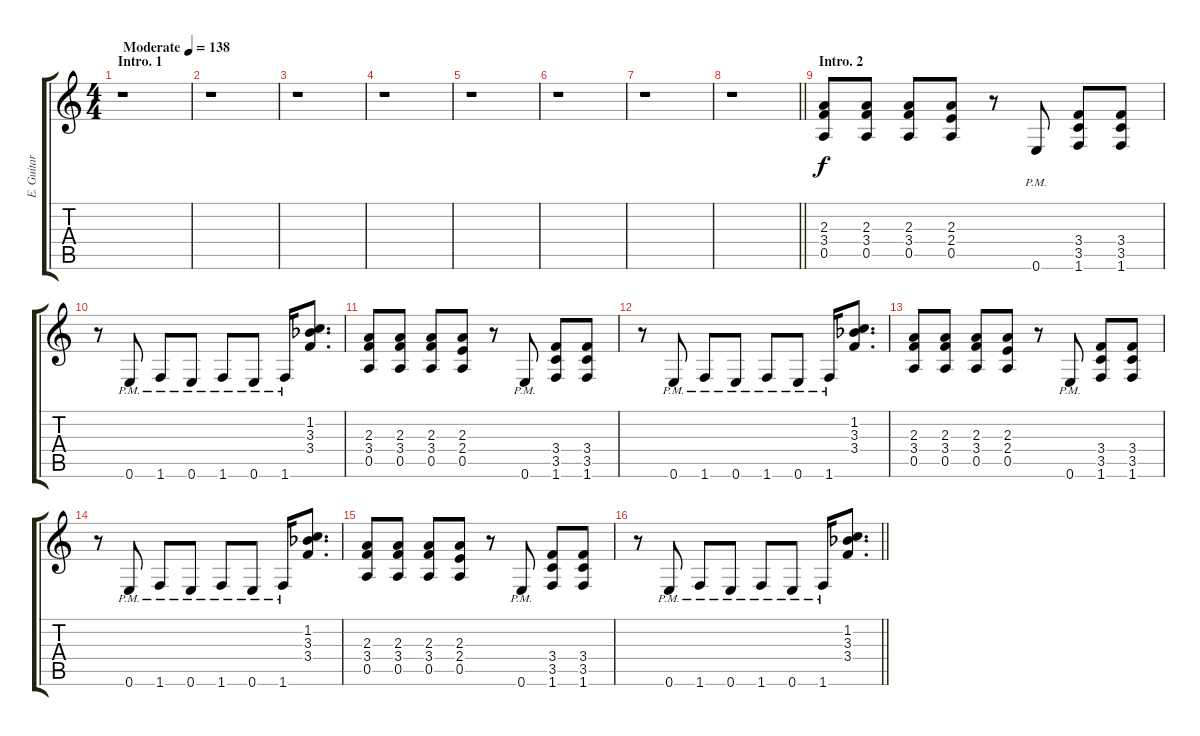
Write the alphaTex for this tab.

\track ("E. Guitar II" "E. Guitar ") {instrument overdrivenguitar}
\staff {score tabs}
\tuning (E4 B3 G3 D3 A2 E2) {hide}
\ts (4 4)
\section ("" "Intro. 1")
\tempo (138 "Moderate")
\clef g2
\ks c
r.1{dy f instrument overdrivenguitar} |
r.1 |
r.1 |
r.1 |
r.1 |
r.1 |
r.1 |
\barLineRight lightlight
r.1 |
\section ("" "Intro. 2")
(2.3 3.4 0.5).8 (2.3 3.4 0.5).8 (2.3 3.4 0.5).8 (2.3 2.4 0.5).8 r.8 0.6{pm}.8 (3.4 3.5 1.6).8 (3.4 3.5 1.6).8 |
r.8 0.6{pm}.8 1.6{pm}.8 0.6{pm}.8 1.6{pm}.8 0.6{pm}.8 1.6{pm}.16 (1.2 3.3{acc b} 3.4).8{d} |
(2.3 3.4 0.5).8 (2.3 3.4 0.5).8 (2.3 3.4 0.5).8 (2.3 2.4 0.5).8 r.8 0.6{pm}.8 (3.4 3.5 1.6).8 (3.4 3.5 1.6).8 |
r.8 0.6{pm}.8 1.6{pm}.8 0.6{pm}.8 1.6{pm}.8 0.6{pm}.8 1.6{pm}.16 (1.2 3.3{acc b} 3.4).8{d} |
(2.3 3.4 0.5).8 (2.3 3.4 0.5).8 (2.3 3.4 0.5).8 (2.3 2.4 0.5).8 r.8 0.6{pm}.8 (3.4 3.5 1.6).8 (3.4 3.5 1.6).8 |
r.8 0.6{pm}.8 1.6{pm}.8 0.6{pm}.8 1.6{pm}.8 0.6{pm}.8 1.6{pm}.16 (1.2 3.3{acc b} 3.4).8{d} |
(2.3 3.4 0.5).8 (2.3 3.4 0.5).8 (2.3 3.4 0.5).8 (2.3 2.4 0.5).8 r.8 0.6{pm}.8 (3.4 3.5 1.6).8 (3.4 3.5 1.6).8 |
\barLineRight lightlight
r.8 0.6{pm}.8 1.6{pm}.8 0.6{pm}.8 1.6{pm}.8 0.6{pm}.8 1.6{pm}.16 (1.2 3.3{acc b} 3.4).8{d}
